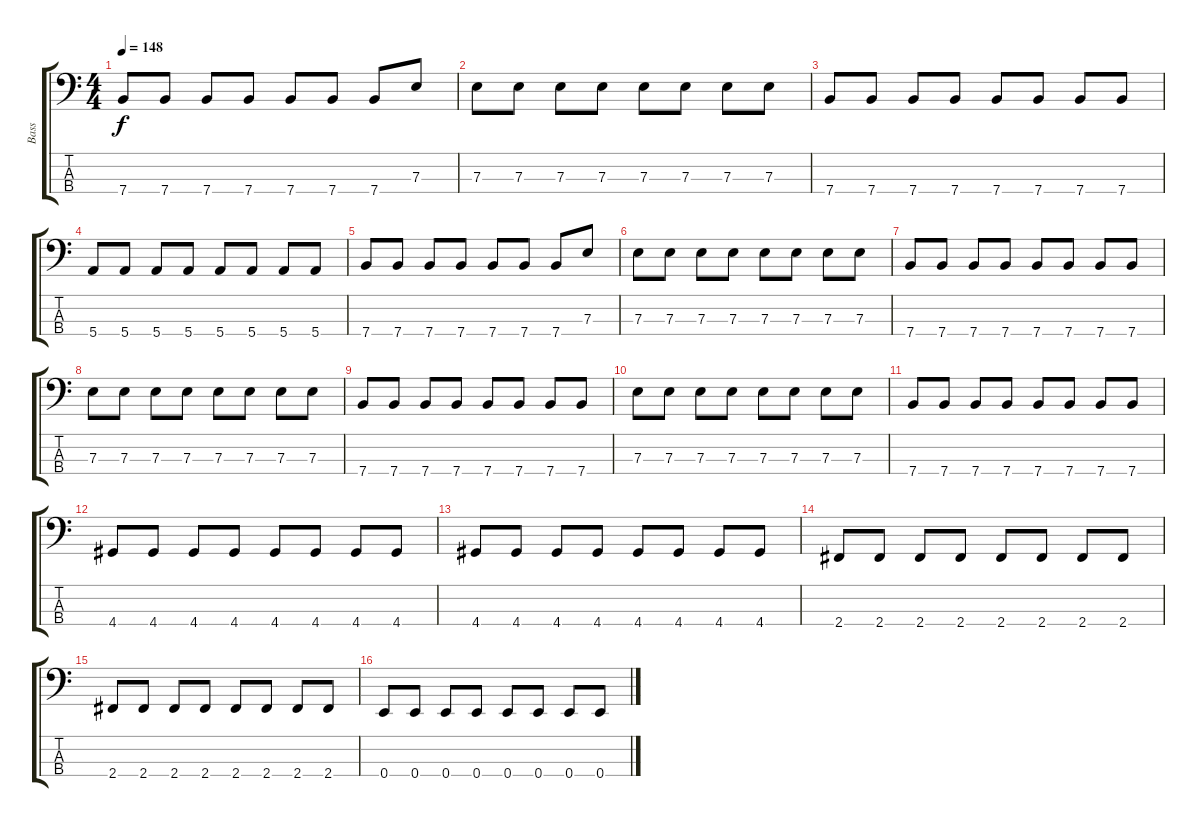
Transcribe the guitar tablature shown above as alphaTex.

\track ("Bass" "Bass") {instrument acousticbass}
\staff {score tabs}
\tuning (G2 D2 A1 E1) {hide}
\ts (4 4)
\tempo 148
\clef f4
\ks c
7.4.8{dy f} 7.4.8 7.4.8 7.4.8 7.4.8 7.4.8 7.4.8 7.3.8 |
7.3.8 7.3.8 7.3.8 7.3.8 7.3.8 7.3.8 7.3.8 7.3.8 |
7.4.8 7.4.8 7.4.8 7.4.8 7.4.8 7.4.8 7.4.8 7.4.8 |
5.4.8 5.4.8 5.4.8 5.4.8 5.4.8 5.4.8 5.4.8 5.4.8 |
7.4.8 7.4.8 7.4.8 7.4.8 7.4.8 7.4.8 7.4.8 7.3.8 |
7.3.8 7.3.8 7.3.8 7.3.8 7.3.8 7.3.8 7.3.8 7.3.8 |
7.4.8 7.4.8 7.4.8 7.4.8 7.4.8 7.4.8 7.4.8 7.4.8 |
7.3.8 7.3.8 7.3.8 7.3.8 7.3.8 7.3.8 7.3.8 7.3.8 |
7.4.8 7.4.8 7.4.8 7.4.8 7.4.8 7.4.8 7.4.8 7.4.8 |
7.3.8 7.3.8 7.3.8 7.3.8 7.3.8 7.3.8 7.3.8 7.3.8 |
7.4.8 7.4.8 7.4.8 7.4.8 7.4.8 7.4.8 7.4.8 7.4.8 |
4.4.8 4.4.8 4.4.8 4.4.8 4.4.8 4.4.8 4.4.8 4.4.8 |
4.4.8 4.4.8 4.4.8 4.4.8 4.4.8 4.4.8 4.4.8 4.4.8 |
2.4.8 2.4.8 2.4.8 2.4.8 2.4.8 2.4.8 2.4.8 2.4.8 |
2.4.8 2.4.8 2.4.8 2.4.8 2.4.8 2.4.8 2.4.8 2.4.8 |
0.4.8 0.4.8 0.4.8 0.4.8 0.4.8 0.4.8 0.4.8 0.4.8
